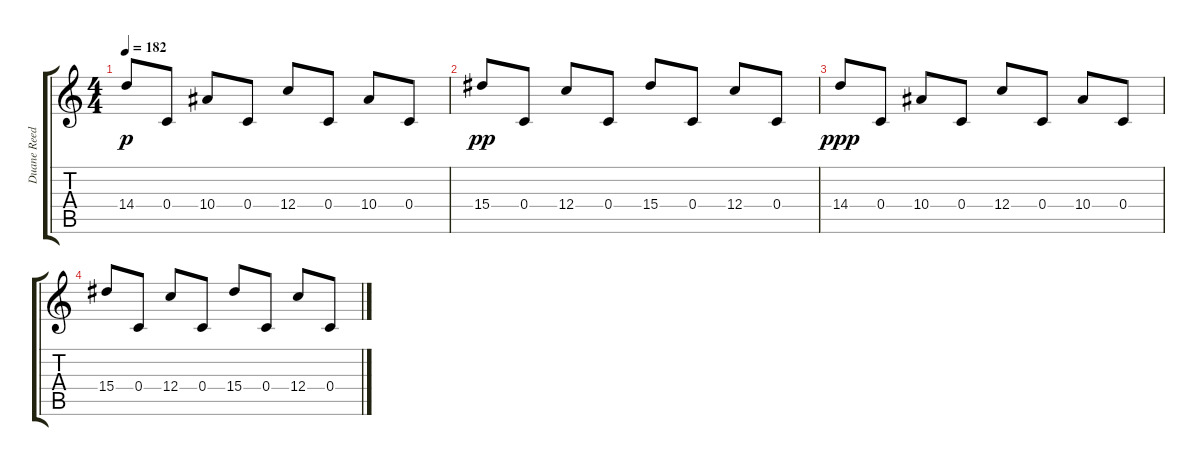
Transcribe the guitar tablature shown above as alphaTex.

\track ("Duane Reed" "Duane Reed") {instrument overdrivenguitar}
\staff {score tabs}
\tuning (D4 A3 F3 C3 G2 C2) {hide}
\ts (4 4)
\tempo 182
\clef g2
\ks c
14.4.8{dy p} 0.4.8 10.4.8 0.4.8 12.4.8 0.4.8 10.4.8 0.4.8 |
15.4.8{dy pp} 0.4.8 12.4.8 0.4.8 15.4.8 0.4.8 12.4.8 0.4.8 |
14.4.8{dy ppp} 0.4.8 10.4.8 0.4.8 12.4.8 0.4.8 10.4.8 0.4.8 |
15.4.8 0.4.8 12.4.8 0.4.8 15.4.8 0.4.8 12.4.8 0.4.8
